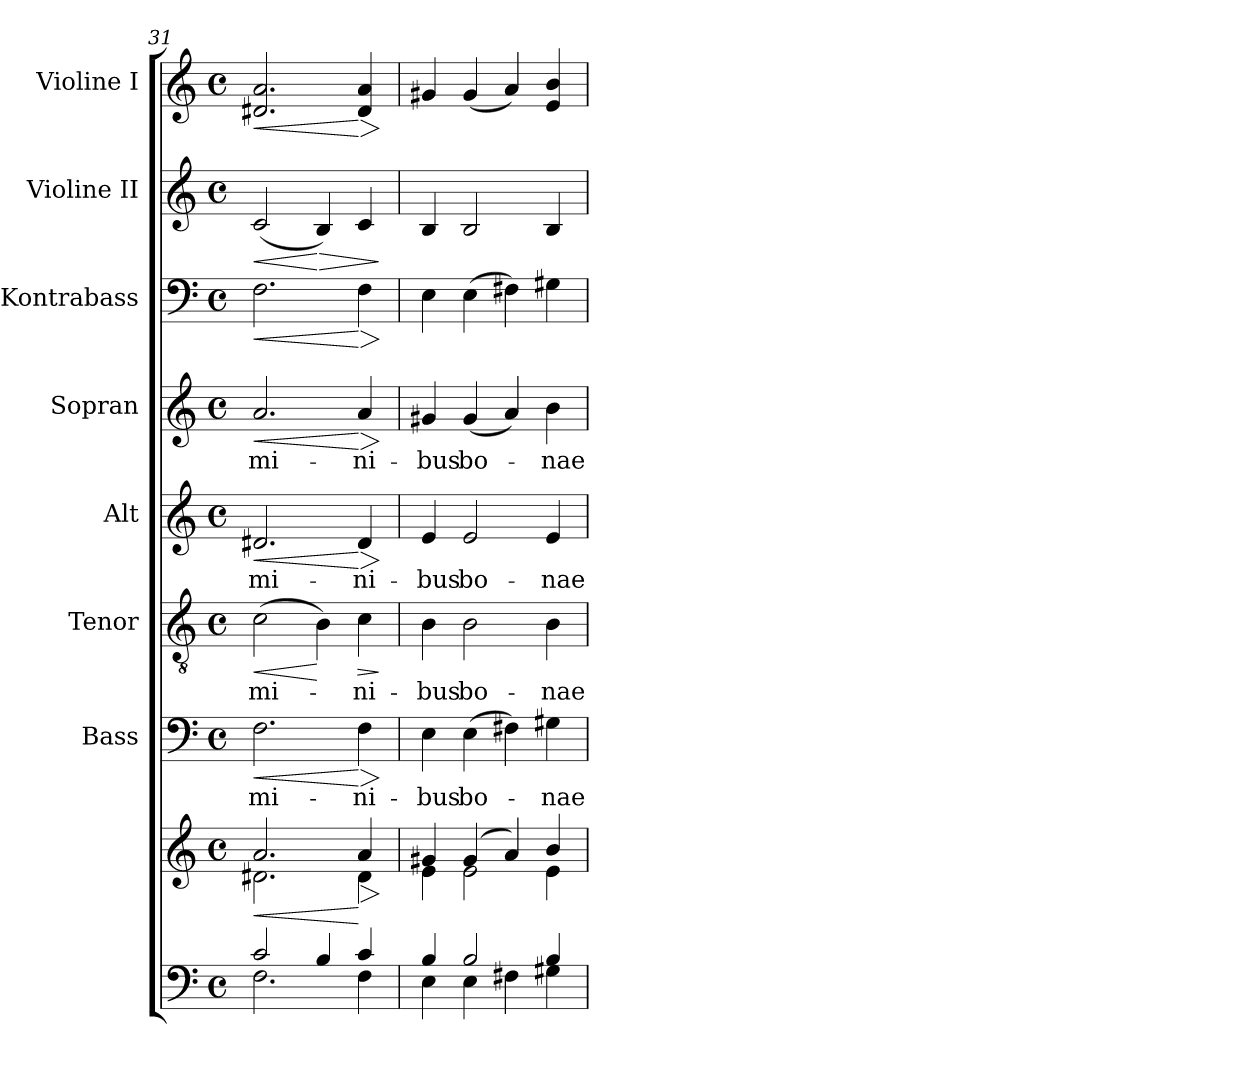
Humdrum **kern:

**kern	**kern	**dynam	**kern	**text	**dynam	**kern	**text	**dynam	**kern	**text	**dynam	**kern	**text	**dynam	**kern	**dynam	**kern	**dynam	**kern	**dynam
*part8	*part8	*part8	*part7	*part7	*part7	*part6	*part6	*part6	*part5	*part5	*part5	*part4	*part4	*part4	*part3	*part3	*part2	*part2	*part1	*part1
*staff9	*staff8	*staff8/9	*staff7	*staff7	*staff7	*staff6	*staff6	*staff6	*staff5	*staff5	*staff5	*staff4	*staff4	*staff4	*staff3	*staff3	*staff2	*staff2	*staff1	*staff1
*	*	*	*I"Bass	*	*	*I"Tenor	*	*	*I"Alt	*	*	*I"Sopran	*	*	*I"Kontrabass	*	*I"Violine II	*	*I"Violine I	*
*	*	*	*I'B.	*	*	*I'T.	*	*	*I'A.	*	*	*I'S.	*	*	*I'Kb.	*	*I'Vl. II	*	*I'Vl. I	*
*clefF4	*clefG2	*	*clefF4	*	*	*clefGv2	*	*	*clefG2	*	*	*clefG2	*	*	*clefF4	*	*clefG2	*	*clefG2	*
*	*	*	*	*	*	*	*	*	*	*	*	*	*	*	*ITrd7c12	*	*	*	*	*
*k[]	*k[]	*	*k[]	*	*	*k[]	*	*	*k[]	*	*	*k[]	*	*	*k[]	*	*k[]	*	*k[]	*
*C:	*C:	*	*C:	*	*	*C:	*	*	*C:	*	*	*C:	*	*	*C:	*	*C:	*	*C:	*
*M4/4	*M4/4	*	*M4/4	*	*	*M4/4	*	*	*M4/4	*	*	*M4/4	*	*	*M4/4	*	*M4/4	*	*M4/4	*
*met(c)	*met(c)	*	*met(c)	*	*	*met(c)	*	*	*met(c)	*	*	*met(c)	*	*	*met(c)	*	*met(c)	*	*met(c)	*
=31	=31	=31	=31	=31	=31	=31	=31	=31	=31	=31	=31	=31	=31	=31	=31	=31	=31	=31	=31	=31
*^	*	*	*	*	*	*	*	*	*	*	*	*	*	*	*	*	*	*	*	*
!	!	!	!LO:HP:b	!	!LO:LY:b	!LO:HP:b	!	!LO:LY:b	!LO:HP:b	!	!LO:LY:b	!LO:HP:b	!	!LO:LY:b	!LO:HP:b	!	!LO:HP:b	!	!LO:HP:b	!	!LO:HP:b
*	*	*^	*	*	*	*	*	*	*	*	*	*	*	*	*	*	*	*	*	*	*
2c/	2.F\	2.a/	2.d#X\	<	2.F\	-mi-	<	(>2c\	-mi-	<	2.d#X/	-mi-	<	2.a/	-mi-	<	2.FF\	<	(<2c/	<	2.d#X/ 2.a/	<
!	!	!	!	!	!	!	!	!	!	!	!	!	!	!	!	!	!	!	!	!LO:HP:n=1:b	!	!
4B/	.	.	.	.	.	.	.	4B\)	.	[	.	.	.	.	.	.	.	.	4B/)	[ >	.	.
!	!	!	!	!LO:HP:n=1:b	!	!LO:LY:b	!LO:HP:n=1:b	!	!LO:LY:b	!LO:HP:b	!	!LO:LY:b	!LO:HP:n=1:b	!	!LO:LY:b	!LO:HP:n=1:b	!	!LO:HP:n=1:b	!	!	!	!LO:HP:n=1:b
4c/	4F\	4a/	4d#\	[ >	4F\	-ni-	[ >	4c\	-ni-	>	4d#/	-ni-	[ >	4a/	-ni-	[ >	4FF\	[ >	4c/	.	4d#/ 4a/	[ >
*v	*v	*	*	*	*	*	*	*	*	*	*	*	*	*	*	*	*	*	*	*	*	*
*	*v	*v	*	*	*	*	*	*	*	*	*	*	*	*	*	*	*	*	*	*	*
.	.	]	.	.	]	.	.	]	.	.	]	.	.	]	.	]	.	]	.	]
!!LO:PB:g=z
=32	=32	=32	=32	=32	=32	=32	=32	=32	=32	=32	=32	=32	=32	=32	=32	=32	=32	=32	=32	=32
*^	*^	*	*	*	*	*	*	*	*	*	*	*	*	*	*	*	*	*	*	*
!	!	!	!	!	!	!LO:LY:b	!	!	!LO:LY:b	!	!	!LO:LY:b	!	!	!LO:LY:b	!	!	!	!	!	!	!
4B/	4E\	4g#X/	4e\	.	4E\	-bus	.	4B\	-bus	.	4e/	-bus	.	4g#X/	-bus	.	4EE\	.	4B/	.	4g#X/	.
!	!	!	!	!	!	!LO:LY:b	!	!	!LO:LY:b	!	!	!LO:LY:b	!	!	!LO:LY:b	!	!	!	!	!	!	!
2B/	4E\	(4g#/	2e\	.	(>4E\	bo-	.	2B\	bo-	.	2e/	bo-	.	(<4g#/	bo-	.	(>4EE\	.	2B/	.	(<4g#/	.
.	4F#X\	4a/)	.	.	4F#X\)	.	.	.	.	.	.	.	.	4a/)	.	.	4FF#X\)	.	.	.	4a/)	.
!	!	!	!	!	!	!LO:LY:b	!	!	!LO:LY:b	!	!	!LO:LY:b	!	!	!LO:LY:b	!	!	!	!	!	!	!
4B/	4G#X\	4b/	4e\	.	4G#X\	-nae	.	4B\	-nae	.	4e/	-nae	.	4b\	-nae	.	4GG#X\	.	4B/	.	4e/ 4b/	.
*v	*v	*	*	*	*	*	*	*	*	*	*	*	*	*	*	*	*	*	*	*	*	*
*	*v	*v	*	*	*	*	*	*	*	*	*	*	*	*	*	*	*	*	*	*	*
=	=	=	=	=	=	=	=	=	=	=	=	=	=	=	=	=	=	=	=	=
*-	*-	*-	*-	*-	*-	*-	*-	*-	*-	*-	*-	*-	*-	*-	*-	*-	*-	*-	*-	*-
